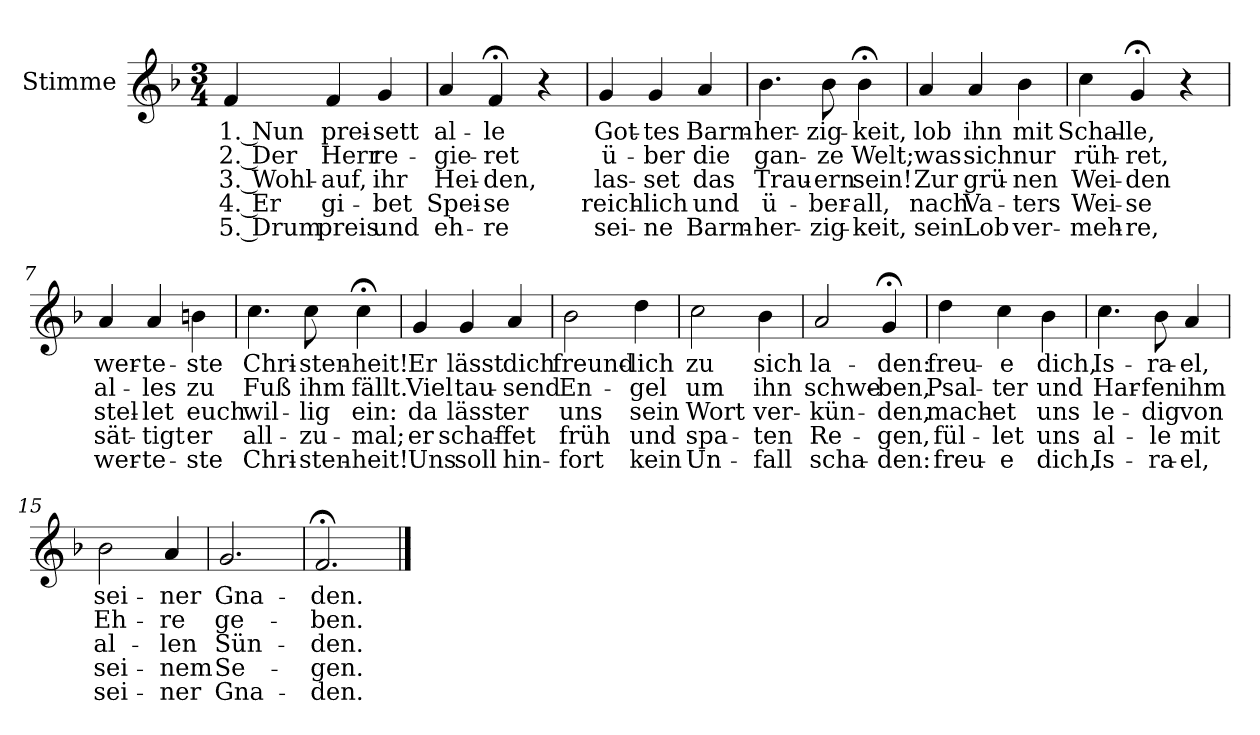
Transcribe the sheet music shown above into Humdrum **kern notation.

**kern	**text	**text	**text	**text	**text
*part1	*part1	*part1	*part1	*part1	*part1
*staff1	*staff1	*staff1	*staff1	*staff1	*staff1
*I"Stimme	*	*	*	*	*
*I'St.	*	*	*	*	*
*clefG2	*	*	*	*	*
*k[b-]	*	*	*	*	*
*M3/4	*	*	*	*	*
=1	=1	=1	=1	=1	=1
!	!LO:LY:b	!LO:LY:b	!LO:LY:b	!LO:LY:b	!LO:LY:b
4f/	1. Nun	2. Der	3. Wohl-	4. Er	5. Drum
!	!LO:LY:b	!LO:LY:b	!LO:LY:b	!LO:LY:b	!LO:LY:b
4f/	prei-	Herr	-auf,	gi-	preis
!	!LO:LY:b	!LO:LY:b	!LO:LY:b	!LO:LY:b	!LO:LY:b
4g/	-sett	re-	ihr	-bet	und
=2	=2	=2	=2	=2	=2
!	!LO:LY:b	!LO:LY:b	!LO:LY:b	!LO:LY:b	!LO:LY:b
4a/	al-	-gie-	Hei-	Spei-	eh-
!	!LO:LY:b	!LO:LY:b	!LO:LY:b	!LO:LY:b	!LO:LY:b
4f;</	-le	-ret	-den,	-se	-re
4r	.	.	.	.	.
=3	=3	=3	=3	=3	=3
!	!LO:LY:b	!LO:LY:b	!LO:LY:b	!LO:LY:b	!LO:LY:b
4g/	Got-	ü-	las-	reich-	sei-
!	!LO:LY:b	!LO:LY:b	!LO:LY:b	!LO:LY:b	!LO:LY:b
4g/	-tes	-ber	-set	-lich	-ne
!	!LO:LY:b	!LO:LY:b	!LO:LY:b	!LO:LY:b	!LO:LY:b
4a/	Barm-	die	das	und	Barm-
=4	=4	=4	=4	=4	=4
!	!LO:LY:b	!LO:LY:b	!LO:LY:b	!LO:LY:b	!LO:LY:b
4.b-\	-her-	gan-	Trau-	ü-	-her-
!	!LO:LY:b	!LO:LY:b	!LO:LY:b	!LO:LY:b	!LO:LY:b
8b-\	-zig-	-ze	-ern	-ber-	-zig-
!	!LO:LY:b	!LO:LY:b	!LO:LY:b	!LO:LY:b	!LO:LY:b
4b-;<\	-keit,	Welt;	sein!	-all,	-keit,
=5	=5	=5	=5	=5	=5
!	!LO:LY:b	!LO:LY:b	!LO:LY:b	!LO:LY:b	!LO:LY:b
4a/	lob	was	Zur	nach	sein
!	!LO:LY:b	!LO:LY:b	!LO:LY:b	!LO:LY:b	!LO:LY:b
4a/	ihn	sich	grü-	Va-	Lob
!	!LO:LY:b	!LO:LY:b	!LO:LY:b	!LO:LY:b	!LO:LY:b
4b-\	mit	nur	-nen	-ters	ver-
=6	=6	=6	=6	=6	=6
!	!LO:LY:b	!LO:LY:b	!LO:LY:b	!LO:LY:b	!LO:LY:b
4cc\	Schal-	rüh-	Wei-	Wei-	-meh-
!	!LO:LY:b	!LO:LY:b	!LO:LY:b	!LO:LY:b	!LO:LY:b
4g;</	-le,	-ret,	-den	-se	-re,
4r	.	.	.	.	.
!!LO:LB:g=z
=7	=7	=7	=7	=7	=7
!	!LO:LY:b	!LO:LY:b	!LO:LY:b	!LO:LY:b	!LO:LY:b
4a/	wer-	al-	stel-	sät-	wer-
!	!LO:LY:b	!LO:LY:b	!LO:LY:b	!LO:LY:b	!LO:LY:b
4a/	-te-	-les	-let	-tigt	-te-
!	!LO:LY:b	!LO:LY:b	!LO:LY:b	!LO:LY:b	!LO:LY:b
4bn\	-ste	zu	euch	er	-ste
=8	=8	=8	=8	=8	=8
!	!LO:LY:b	!LO:LY:b	!LO:LY:b	!LO:LY:b	!LO:LY:b
4.cc\	Chri-	Fuß	wil-	all-	Chri-
!	!LO:LY:b	!LO:LY:b	!LO:LY:b	!LO:LY:b	!LO:LY:b
8cc\	-sten-	ihm	-lig	-zu-	-sten-
!	!LO:LY:b	!LO:LY:b	!LO:LY:b	!LO:LY:b	!LO:LY:b
4cc;<\	-heit!	fällt.	ein:	-mal;	-heit!
=9	=9	=9	=9	=9	=9
!	!LO:LY:b	!LO:LY:b	!LO:LY:b	!LO:LY:b	!LO:LY:b
4g/	Er	Viel	da	er	Uns
!	!LO:LY:b	!LO:LY:b	!LO:LY:b	!LO:LY:b	!LO:LY:b
4g/	lässt	tau-	lässt	schaf-	soll
!	!LO:LY:b	!LO:LY:b	!LO:LY:b	!LO:LY:b	!LO:LY:b
4a/	dich	-send	er	-fet	hin-
=10	=10	=10	=10	=10	=10
!	!LO:LY:b	!LO:LY:b	!LO:LY:b	!LO:LY:b	!LO:LY:b
2b-\	freund-	En-	uns	früh	-fort
!	!LO:LY:b	!LO:LY:b	!LO:LY:b	!LO:LY:b	!LO:LY:b
4dd\	-lich	-gel	sein	und	kein
=11	=11	=11	=11	=11	=11
!	!LO:LY:b	!LO:LY:b	!LO:LY:b	!LO:LY:b	!LO:LY:b
2cc\	zu	um	Wort	spa-	Un-
!	!LO:LY:b	!LO:LY:b	!LO:LY:b	!LO:LY:b	!LO:LY:b
4b-\	sich	ihn	ver-	-ten	-fall
=12	=12	=12	=12	=12	=12
!	!LO:LY:b	!LO:LY:b	!LO:LY:b	!LO:LY:b	!LO:LY:b
2a/	la-	schwe-	-kün-	Re-	scha-
!	!LO:LY:b	!LO:LY:b	!LO:LY:b	!LO:LY:b	!LO:LY:b
4g;</	-den:	-ben,	-den,	-gen,	-den:
!!LO:LB:g=z
=13	=13	=13	=13	=13	=13
!	!LO:LY:b	!LO:LY:b	!LO:LY:b	!LO:LY:b	!LO:LY:b
4dd\	freu-	Psal-	mach-	fül-	freu-
!	!LO:LY:b	!LO:LY:b	!LO:LY:b	!LO:LY:b	!LO:LY:b
4cc\	-e	-ter	-et	-let	-e
!	!LO:LY:b	!LO:LY:b	!LO:LY:b	!LO:LY:b	!LO:LY:b
4b-\	dich,	und	uns	uns	dich,
=14	=14	=14	=14	=14	=14
!	!LO:LY:b	!LO:LY:b	!LO:LY:b	!LO:LY:b	!LO:LY:b
4.cc\	Is-	Har-	le-	al-	Is-
!	!LO:LY:b	!LO:LY:b	!LO:LY:b	!LO:LY:b	!LO:LY:b
8b-\	-ra-	-fen	-dig	-le	-ra-
!	!LO:LY:b	!LO:LY:b	!LO:LY:b	!LO:LY:b	!LO:LY:b
4a/	-el,	ihm	von	mit	-el,
=15	=15	=15	=15	=15	=15
!	!LO:LY:b	!LO:LY:b	!LO:LY:b	!LO:LY:b	!LO:LY:b
2b-\	sei-	Eh-	al-	sei-	sei-
!	!LO:LY:b	!LO:LY:b	!LO:LY:b	!LO:LY:b	!LO:LY:b
4a/	-ner	-re	-len	-nem	-ner
=16	=16	=16	=16	=16	=16
!	!LO:LY:b	!LO:LY:b	!LO:LY:b	!LO:LY:b	!LO:LY:b
2.g/	Gna-	ge-	Sün-	Se-	Gna-
=17	=17	=17	=17	=17	=17
!	!LO:LY:b	!LO:LY:b	!LO:LY:b	!LO:LY:b	!LO:LY:b
2.f;</	-den.	-ben.	-den.	-gen.	-den.
==	==	==	==	==	==
*-	*-	*-	*-	*-	*-
